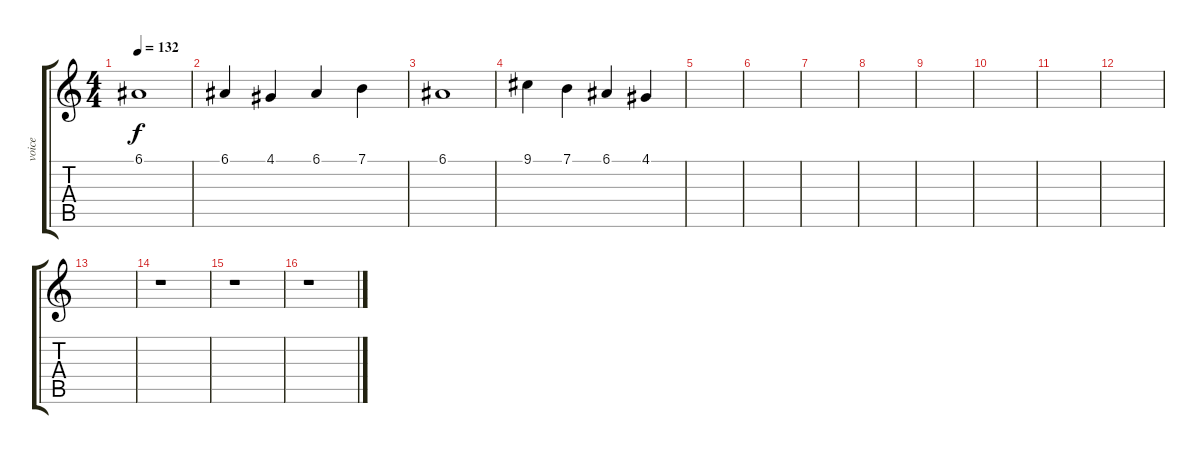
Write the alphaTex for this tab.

\track ("voice" "voice") {instrument lead6voice}
\staff {score tabs}
\tuning (E4 B3 G3 D3 A2 E2) {hide}
\ts (4 4)
\tempo 132
\clef g2
\ks c
6.1.1{dy f} |
6.1.4 4.1.4 6.1.4 7.1.4 |
6.1.1 |
9.1.4 7.1.4 6.1.4 4.1.4 |
|
|
|
|
|
|
|
|
|
r.1 |
r.1 |
r.1
